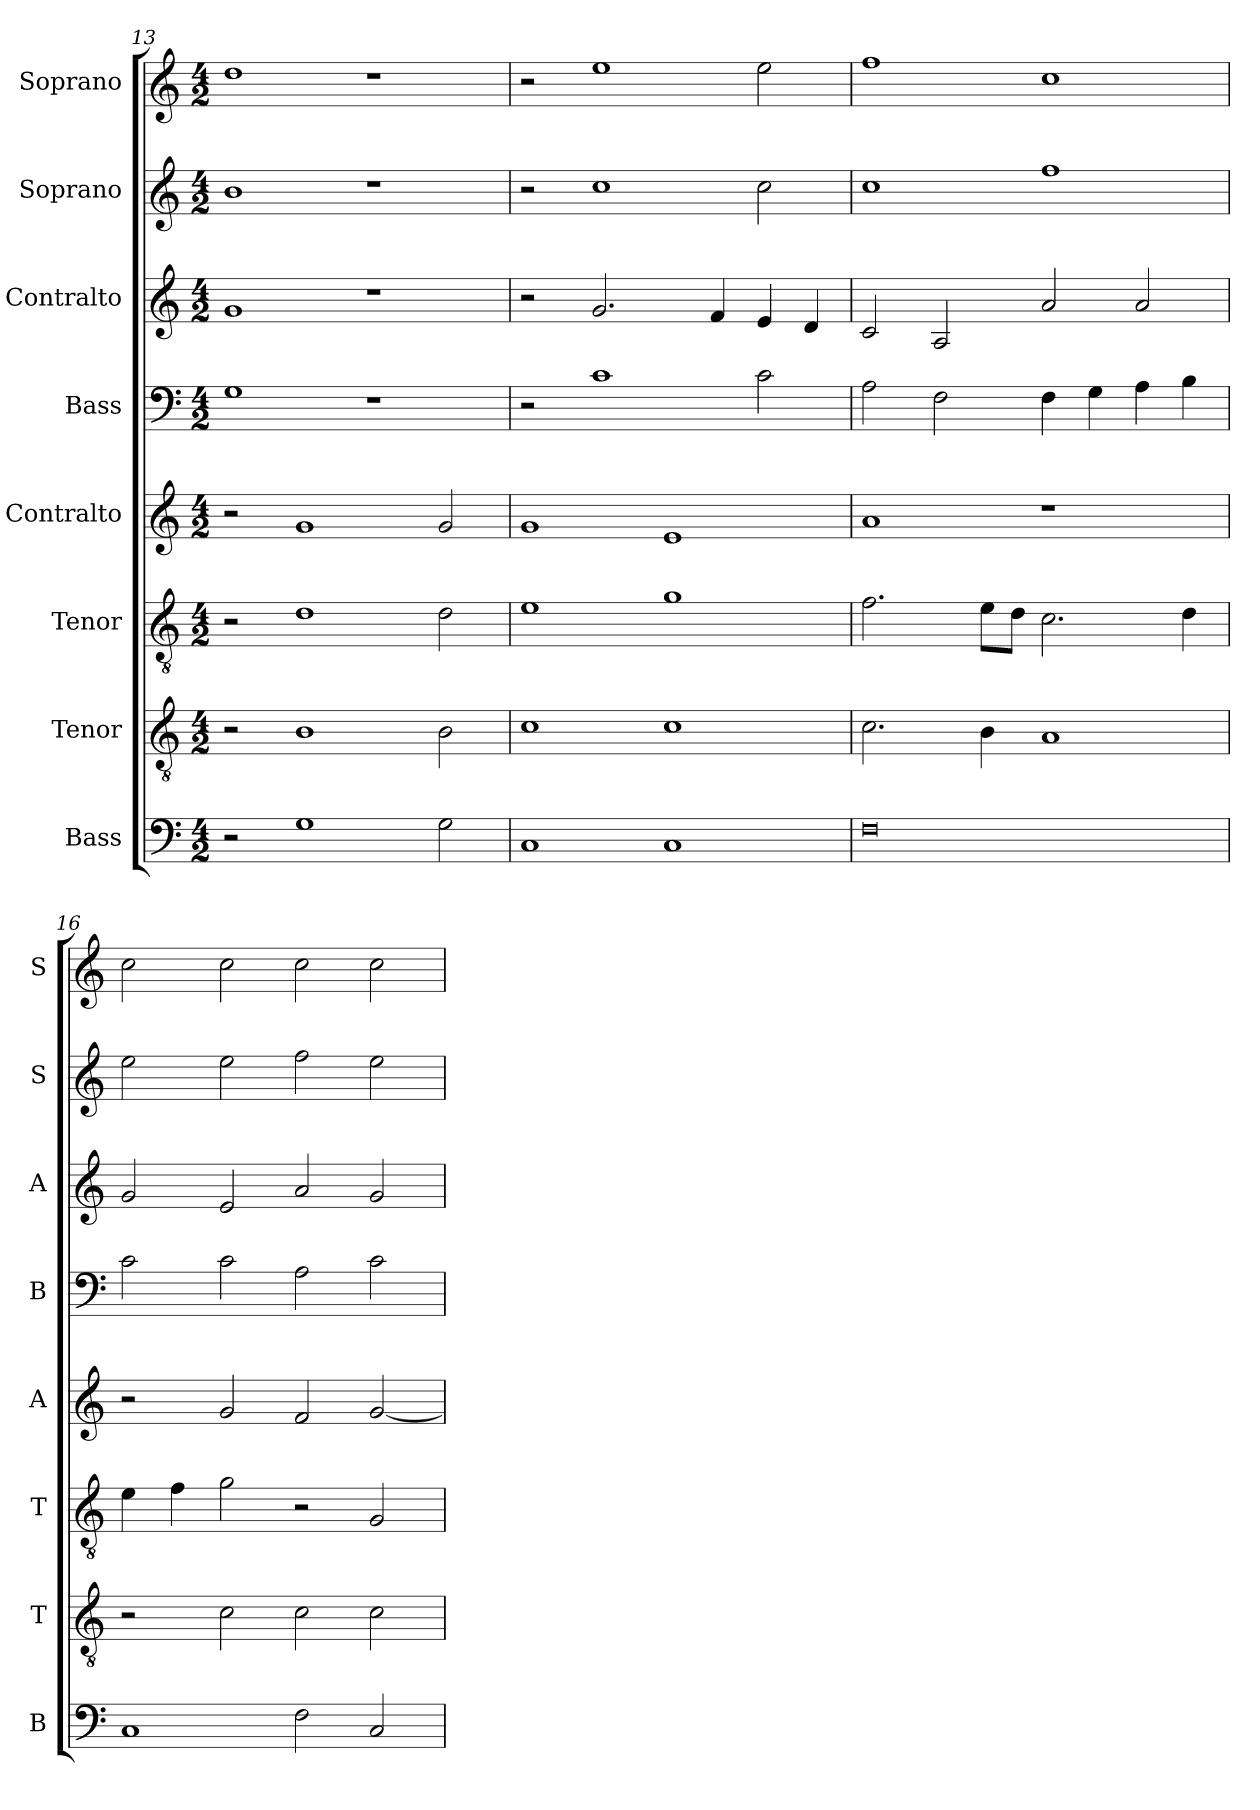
**kern	**kern	**kern	**kern	**kern	**kern	**kern	**kern
*part8	*part7	*part6	*part5	*part4	*part3	*part2	*part1
*staff8	*staff7	*staff6	*staff5	*staff4	*staff3	*staff2	*staff1
*I"Bass	*I"Tenor	*I"Tenor	*I"Contralto	*I"Bass	*I"Contralto	*I"Soprano	*I"Soprano
*I'B	*I'T	*I'T	*I'A	*I'B	*I'A	*I'S	*I'S
*clefF4	*clefGv2	*clefGv2	*clefG2	*clefF4	*clefG2	*clefG2	*clefG2
*k[]	*k[]	*k[]	*k[]	*k[]	*k[]	*k[]	*k[]
*G:mix	*G:mix	*G:mix	*G:mix	*G:mix	*G:mix	*G:mix	*G:mix
*M4/2	*M4/2	*M4/2	*M4/2	*M4/2	*M4/2	*M4/2	*M4/2
=13	=13	=13	=13	=13	=13	=13	=13
2r	2r	2r	2r	1G	1g	1b	1dd
1G	1B	1d	1g	.	.	.	.
.	.	.	.	1r	1r	1r	1r
2G	2B	2d	2g	.	.	.	.
=14	=14	=14	=14	=14	=14	=14	=14
1C	1c	1e	1g	2r	2r	2r	2r
.	.	.	.	1c	2.g	1cc	1ee
1C	1c	1g	1e	.	.	.	.
.	.	.	.	.	4f	.	.
.	.	.	.	2c	4e	2cc	2ee
.	.	.	.	.	4d	.	.
=15	=15	=15	=15	=15	=15	=15	=15
0F	2.c	2.f	1a	2A	2c	1cc	1ff
.	.	.	.	2F	2A	.	.
.	4B	8e\L	.	.	.	.	.
.	.	8d\J	.	.	.	.	.
.	1A	2.c	1r	4F	2a	1ff	1cc
.	.	.	.	4G	.	.	.
.	.	.	.	4A	2a	.	.
.	.	4d	.	4B	.	.	.
=16	=16	=16	=16	=16	=16	=16	=16
1C	2r	4e	2r	2c	2g	2ee	2cc
.	.	4f	.	.	.	.	.
.	2c	2g	2g	2c	2e	2ee	2cc
2F	2c	2r	2f	2A	2a	2ff	2cc
2C	2c	2G	[2g	2c	2g	2ee	2cc
=	=	=	=	=	=	=	=
*-	*-	*-	*-	*-	*-	*-	*-
